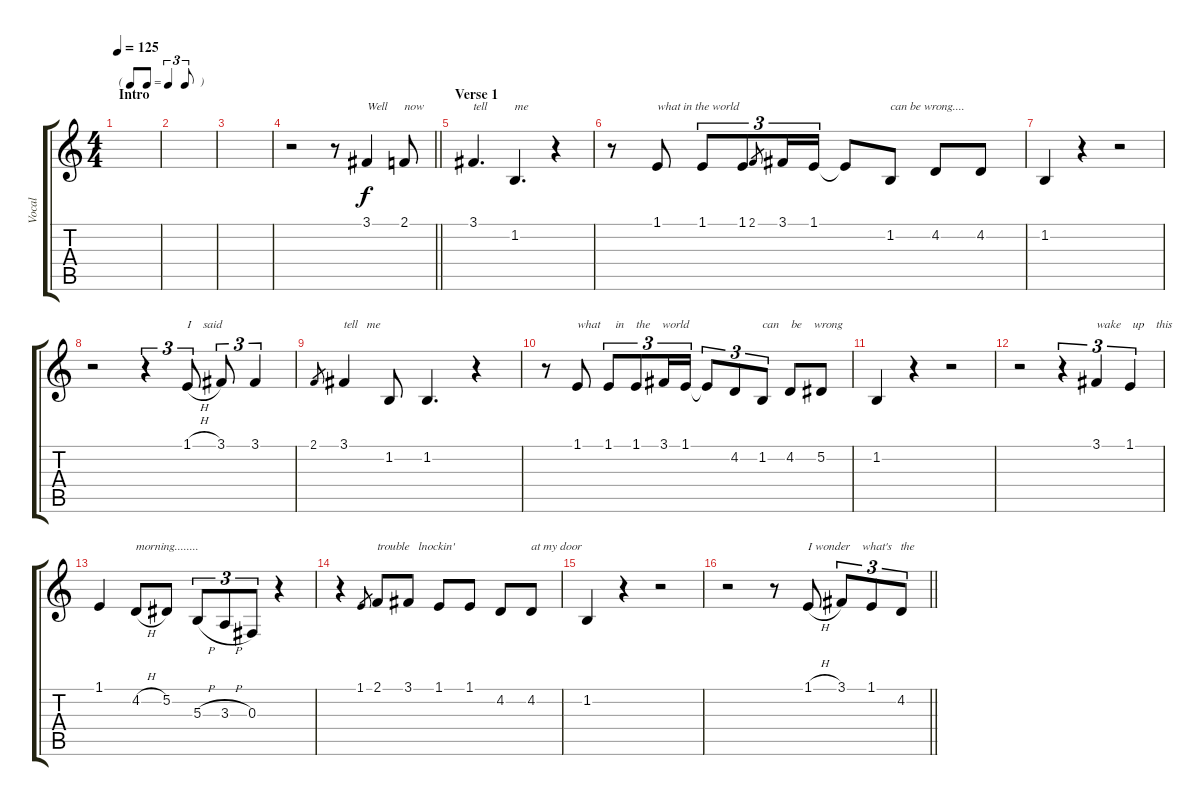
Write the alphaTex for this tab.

\track ("Vocal" "Vocal") {instrument oboe}
\staff {score tabs}
\tuning (Eb4 Bb3 Gb3 Db3 Ab2 Eb2) {hide}
\ts (4 4)
\tf triplet8th
\section ("" "Intro")
\tempo 125
\clef g2
\ks c
|
|
|
\barLineRight lightlight
r.2 r.8 3.1.4{txt "Well"} 2.1.8{txt "now"} |
\section ("" "Verse 1")
3.1.4{d txt "tell"} 1.2.4{d txt "me"} r.4 |
r.8 1.1.8{txt "what in the world"} 1.1.8{tu (3 2)} 1.1.8{tu (3 2)} 2.1.8{gr} 3.1.16{tu (3 2)} 1.1.16{tu (3 2)} 1.1{t}.8 1.2.8{txt "can be wrong...."} 4.2.8 4.2.8 |
1.2.4 r.4 r.2 |
r.2 r.4{tu (3 2)} 1.1{h}.8{tu (3 2) txt "I    said"} 3.1.8{tu (3 2)} 3.1.4{tu (3 2)} |
2.1.8{gr} 3.1.4{txt "tell   me"} 1.2.8 1.2.4{d} r.4 |
r.8 1.1.8{txt "what     in    the    world"} 1.1.8{tu (3 2)} 1.1.8{tu (3 2)} 3.1.16{tu (3 2)} 1.1.16{tu (3 2)} 1.1{t}.8{tu (3 2)} 4.2.8{tu (3 2)} 1.2.8{tu (3 2) txt "can    be    wrong"} 4.2.8 5.2.8 |
1.2.4 r.4 r.2 |
r.2 r.4{tu (3 2)} 3.1.4{tu (3 2) txt "wake    up    this"} 1.1.4{tu (3 2)} |
1.1.4 4.2{h}.8{txt "morning........"} 5.2.8 5.3{h}.8{tu (3 2)} 3.3{h}.8{tu (3 2)} 0.3.8{tu (3 2)} r.4 |
r.4 1.1.8{gr} 2.1.8{txt "trouble   lnockin'"} 3.1.8 1.1.8 1.1.8 4.2.8 4.2.8{txt "at my door"} |
1.2.4 r.4 r.2 |
\barLineRight lightlight
r.2 r.8 1.1{h}.8{txt "I wonder    what's   the"} 3.1.8{tu (3 2)} 1.1.8{tu (3 2)} 4.2.8{tu (3 2)}
